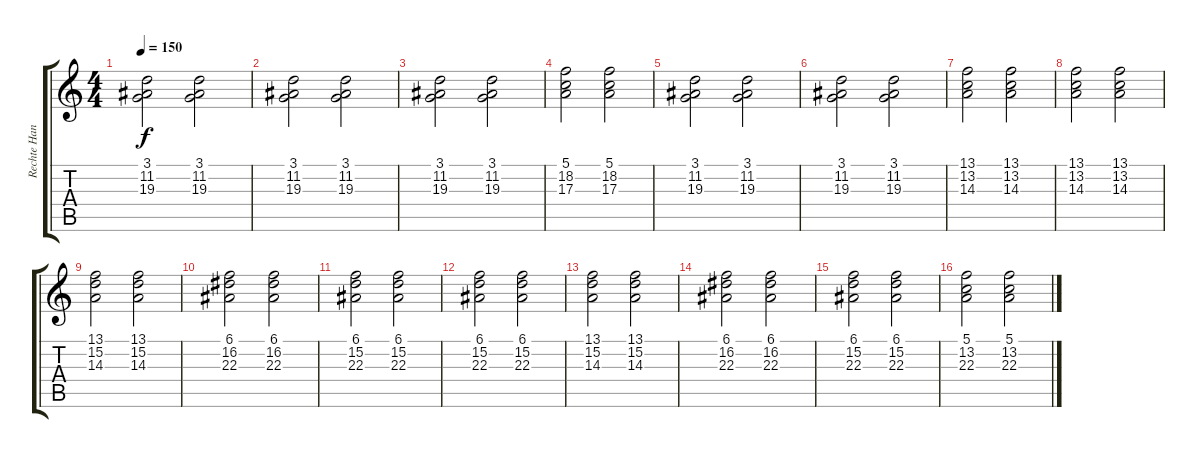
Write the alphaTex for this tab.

\track ("Rechte Hand" "Rechte Han") {instrument acousticgrandpiano}
\staff {score tabs}
\tuning (E4 B3 G3 D3 A2 E2) {hide}
\ts (4 4)
\tempo 150
\clef g2
\ks c
(3.1 11.2 19.3).2{dy f} (3.1 11.2 19.3).2 |
(3.1 11.2 19.3).2 (3.1 11.2 19.3).2 |
(3.1 11.2 19.3).2 (3.1 11.2 19.3).2 |
(5.1 18.2 17.3).2 (5.1 18.2 17.3).2 |
(3.1 11.2 19.3).2 (3.1 11.2 19.3).2 |
(3.1 11.2 19.3).2 (3.1 11.2 19.3).2 |
(13.1 13.2 14.3).2 (13.1 13.2 14.3).2 |
(13.1 13.2 14.3).2 (13.1 13.2 14.3).2 |
(13.1 15.2 14.3).2 (13.1 15.2 14.3).2 |
(6.1 16.2 22.3).2 (6.1 16.2 22.3).2 |
(6.1 15.2 22.3).2 (6.1 15.2 22.3).2 |
(6.1 15.2 22.3).2 (6.1 15.2 22.3).2 |
(13.1 15.2 14.3).2 (13.1 15.2 14.3).2 |
(6.1 16.2 22.3).2 (6.1 16.2 22.3).2 |
(6.1 15.2 22.3).2 (6.1 15.2 22.3).2 |
(5.1 13.2 22.3).2 (5.1 13.2 22.3).2
